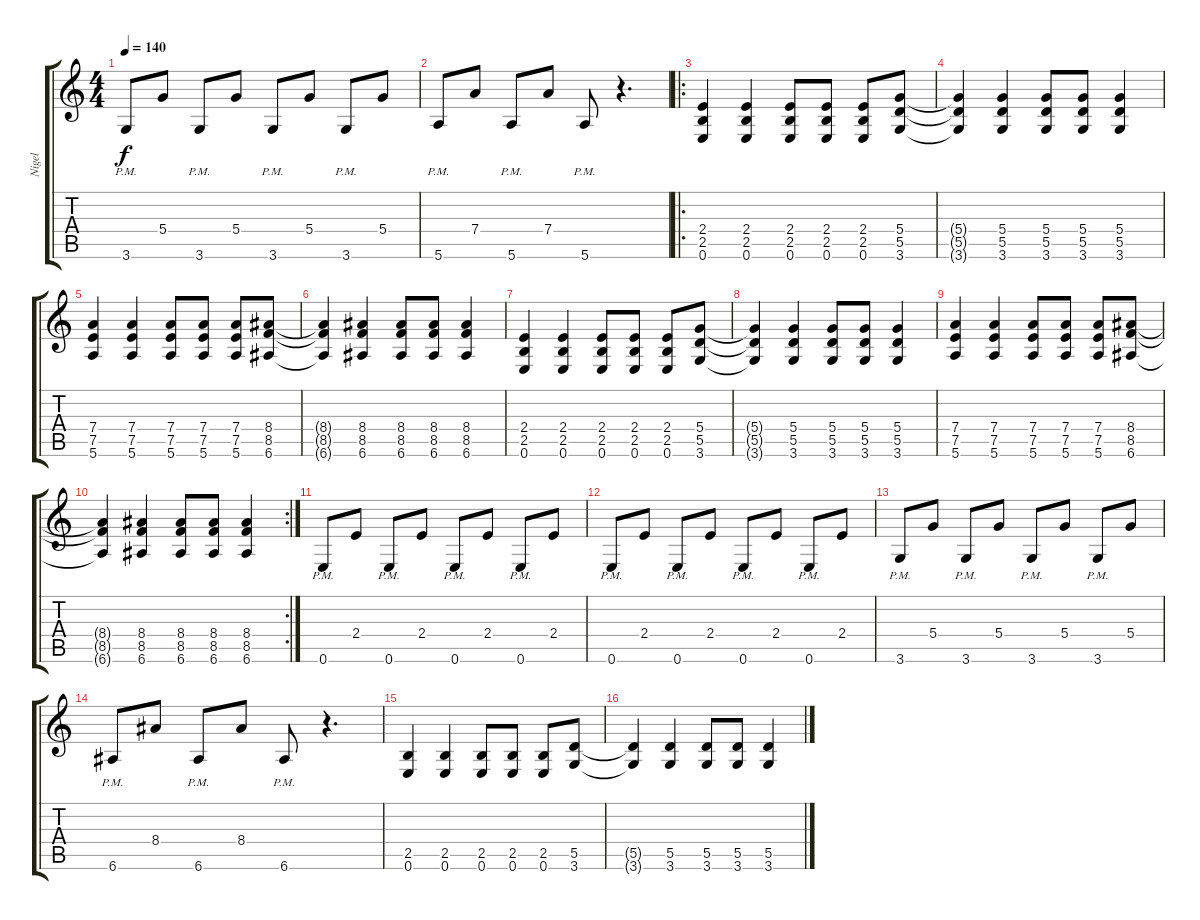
\track ("Nigel" "Nigel") {instrument distortionguitar}
\staff {score tabs}
\tuning (E4 B3 G3 D3 A2 E2) {hide}
\ts (4 4)
\tempo 140
\clef g2
\ks c
3.6{pm}.8{dy f} 5.4.8 3.6{pm}.8 5.4.8 3.6{pm}.8 5.4.8 3.6{pm}.8 5.4.8 |
5.6{pm}.8 7.4.8 5.6{pm}.8 7.4.8 5.6{pm}.8 r.4{d} |
\ro
(2.4 2.5 0.6).4 (2.4 2.5 0.6).4 (2.4 2.5 0.6).8 (2.4 2.5 0.6).8 (2.4 2.5 0.6).8 (5.4 5.5 3.6).8 |
(5.4{t} 5.5{t} 3.6{t}).4 (5.4 5.5 3.6).4 (5.4 5.5 3.6).8 (5.4 5.5 3.6).8 (5.4 5.5 3.6).4 |
(7.4 7.5 5.6).4 (7.4 7.5 5.6).4 (7.4 7.5 5.6).8 (7.4 7.5 5.6).8 (7.4 7.5 5.6).8 (8.4 8.5 6.6).8 |
(8.4{t} 8.5{t} 6.6{t}).4 (8.4 8.5 6.6).4 (8.4 8.5 6.6).8 (8.4 8.5 6.6).8 (8.4 8.5 6.6).4 |
(2.4 2.5 0.6).4 (2.4 2.5 0.6).4 (2.4 2.5 0.6).8 (2.4 2.5 0.6).8 (2.4 2.5 0.6).8 (5.4 5.5 3.6).8 |
(5.4{t} 5.5{t} 3.6{t}).4 (5.4 5.5 3.6).4 (5.4 5.5 3.6).8 (5.4 5.5 3.6).8 (5.4 5.5 3.6).4 |
(7.4 7.5 5.6).4 (7.4 7.5 5.6).4 (7.4 7.5 5.6).8 (7.4 7.5 5.6).8 (7.4 7.5 5.6).8 (8.4 8.5 6.6).8 |
\rc 2
(8.4{t} 8.5{t} 6.6{t}).4 (8.4 8.5 6.6).4 (8.4 8.5 6.6).8 (8.4 8.5 6.6).8 (8.4 8.5 6.6).4 |
0.6{pm}.8 2.4.8 0.6{pm}.8 2.4.8 0.6{pm}.8 2.4.8 0.6{pm}.8 2.4.8 |
0.6{pm}.8 2.4.8 0.6{pm}.8 2.4.8 0.6{pm}.8 2.4.8 0.6{pm}.8 2.4.8 |
3.6{pm}.8 5.4.8 3.6{pm}.8 5.4.8 3.6{pm}.8 5.4.8 3.6{pm}.8 5.4.8 |
6.6{pm}.8 8.4.8 6.6{pm}.8 8.4.8 6.6{pm}.8 r.4{d} |
(2.5 0.6).4 (2.5 0.6).4 (2.5 0.6).8 (2.5 0.6).8 (2.5 0.6).8 (5.5 3.6).8 |
(5.5{t} 3.6{t}).4 (5.5 3.6).4 (5.5 3.6).8 (5.5 3.6).8 (5.5 3.6).4
